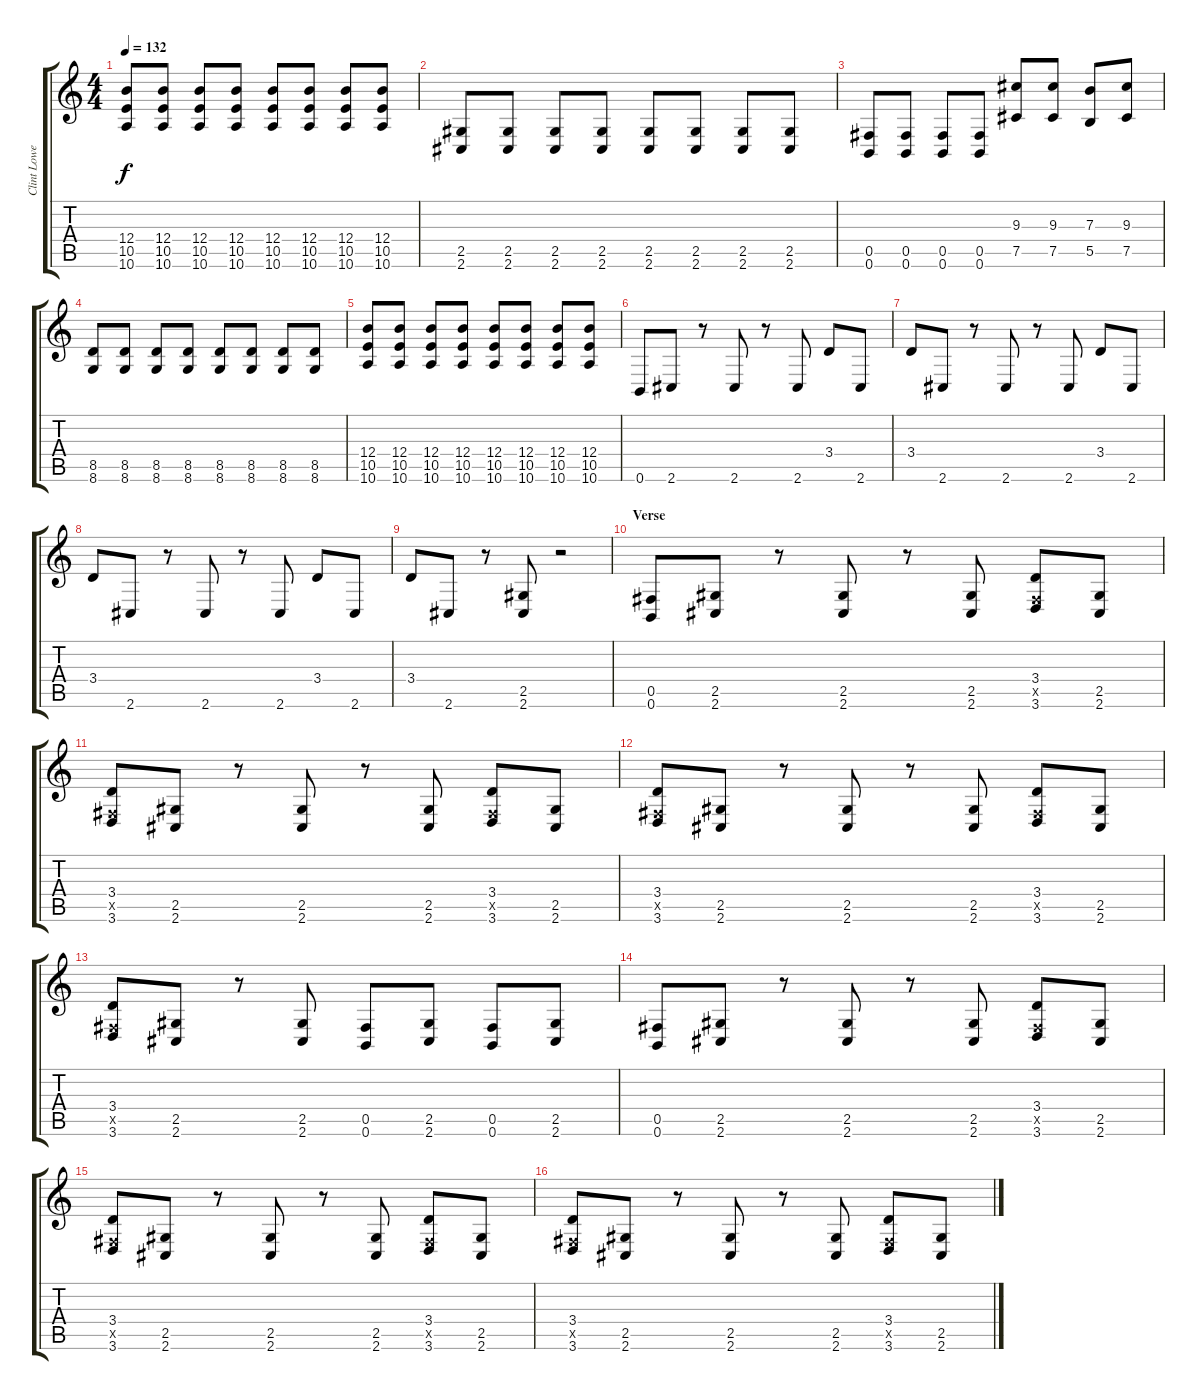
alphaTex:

\track ("Clint Lowery" "Clint Lowe") {instrument distortionguitar}
\staff {score tabs}
\tuning (Db4 Ab3 E3 B2 Gb2 B1) {hide}
\ts (4 4)
\tempo 132
\clef g2
\ks c
(12.4 10.5 10.6).8{dy f} (12.4 10.5 10.6).8 (12.4 10.5 10.6).8 (12.4 10.5 10.6).8 (12.4 10.5 10.6).8 (12.4 10.5 10.6).8 (12.4 10.5 10.6).8 (12.4 10.5 10.6).8 |
(2.5 2.6).8 (2.5 2.6).8 (2.5 2.6).8 (2.5 2.6).8 (2.5 2.6).8 (2.5 2.6).8 (2.5 2.6).8 (2.5 2.6).8 |
(0.5 0.6).8 (0.5 0.6).8 (0.5 0.6).8 (0.5 0.6).8 (9.3 7.5).8 (9.3 7.5).8 (7.3 5.5).8 (9.3 7.5).8 |
(8.5 8.6).8 (8.5 8.6).8 (8.5 8.6).8 (8.5 8.6).8 (8.5 8.6).8 (8.5 8.6).8 (8.5 8.6).8 (8.5 8.6).8 |
(12.4 10.5 10.6).8 (12.4 10.5 10.6).8 (12.4 10.5 10.6).8 (12.4 10.5 10.6).8 (12.4 10.5 10.6).8 (12.4 10.5 10.6).8 (12.4 10.5 10.6).8 (12.4 10.5 10.6).8 |
0.6.8 2.6.8 r.8 2.6.8 r.8 2.6.8 3.4.8 2.6.8 |
3.4.8 2.6.8 r.8 2.6.8 r.8 2.6.8 3.4.8 2.6.8 |
3.4.8 2.6.8 r.8 2.6.8 r.8 2.6.8 3.4.8 2.6.8 |
3.4.8 2.6.8 r.8 (2.5 2.6).8 r.2 |
\section ("" "Verse")
(0.5 0.6).8 (2.5 2.6).8 r.8 (2.5 2.6).8 r.8 (2.5 2.6).8 (3.4 0.5{x} 3.6).8 (2.5 2.6).8 |
(3.4 0.5{x} 3.6).8 (2.5 2.6).8 r.8 (2.5 2.6).8 r.8 (2.5 2.6).8 (3.4 0.5{x} 3.6).8 (2.5 2.6).8 |
(3.4 0.5{x} 3.6).8 (2.5 2.6).8 r.8 (2.5 2.6).8 r.8 (2.5 2.6).8 (3.4 0.5{x} 3.6).8 (2.5 2.6).8 |
(3.4 0.5{x} 3.6).8 (2.5 2.6).8 r.8 (2.5 2.6).8 (0.5 0.6).8 (2.5 2.6).8 (0.5 0.6).8 (2.5 2.6).8 |
(0.5 0.6).8 (2.5 2.6).8 r.8 (2.5 2.6).8 r.8 (2.5 2.6).8 (3.4 0.5{x} 3.6).8 (2.5 2.6).8 |
(3.4 0.5{x} 3.6).8 (2.5 2.6).8 r.8 (2.5 2.6).8 r.8 (2.5 2.6).8 (3.4 0.5{x} 3.6).8 (2.5 2.6).8 |
(3.4 0.5{x} 3.6).8 (2.5 2.6).8 r.8 (2.5 2.6).8 r.8 (2.5 2.6).8 (3.4 0.5{x} 3.6).8 (2.5 2.6).8
